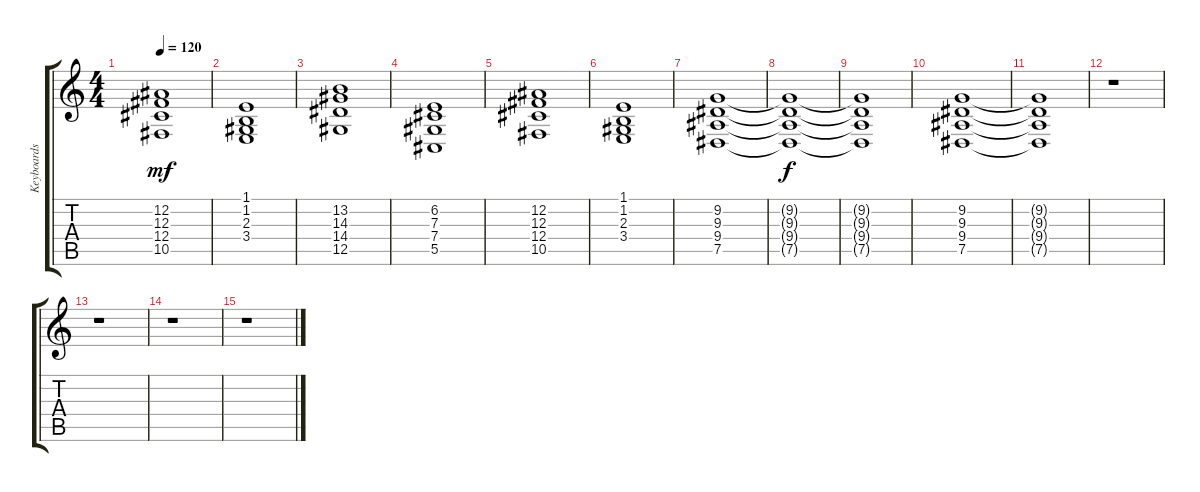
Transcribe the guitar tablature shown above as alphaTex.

\track ("Keyboards 2" "Keyboards ") {instrument brightacousticpiano}
\staff {score tabs}
\tuning (Eb4 Bb3 Gb3 Db3 Ab2 Eb2) {hide}
\ts (4 4)
\tempo 120
\clef g2
\ks c
(12.2 12.3 12.4 10.5).1{dy mf} |
(1.1 1.2 2.3 3.4).1 |
(13.2 14.3 14.4 12.5).1 |
(6.2 7.3 7.4 5.5).1 |
(12.2 12.3 12.4 10.5).1 |
(1.1 1.2 2.3 3.4).1 |
(9.2 9.3 9.4 7.5).1 |
(9.2{t} 9.3{t} 9.4{t} 7.5{t}).1{dy f} |
(9.2{t} 9.3{t} 9.4{t} 7.5{t}).1 |
(9.2 9.3 9.4 7.5).1 |
(9.2{t} 9.3{t} 9.4{t} 7.5{t}).1 |
r.1 |
r.1 |
r.1 |
r.1
